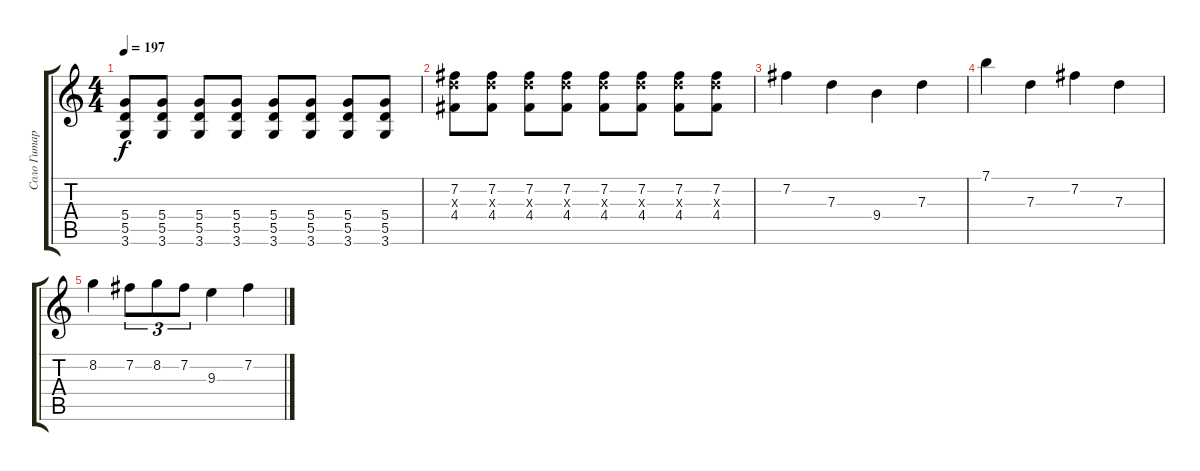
\track ("Соло Гитара (Brown Tom)" "Соло Гитар") {instrument distortionguitar}
\staff {score tabs}
\tuning (E4 B3 G3 D3 A2 E2) {hide}
\ts (4 4)
\tempo 197
\clef g2
\ks c
(5.4 5.5 3.6).8{dy f} (5.4 5.5 3.6).8 (5.4 5.5 3.6).8 (5.4 5.5 3.6).8 (5.4 5.5 3.6).8 (5.4 5.5 3.6).8 (5.4 5.5 3.6).8 (5.4 5.5 3.6).8 |
(7.2 7.3{x} 4.4).8 (7.2 7.3{x} 4.4).8 (7.2 7.3{x} 4.4).8 (7.2 7.3{x} 4.4).8 (7.2 7.3{x} 4.4).8 (7.2 7.3{x} 4.4).8 (7.2 7.3{x} 4.4).8 (7.2 7.3{x} 4.4).8 |
7.2.4{volume 13} 7.3.4 9.4.4 7.3.4 |
7.1.4 7.3.4 7.2.4 7.3.4 |
8.2.4 7.2.8{tu (3 2)} 8.2.8{tu (3 2)} 7.2.8{tu (3 2)} 9.3.4 7.2.4
